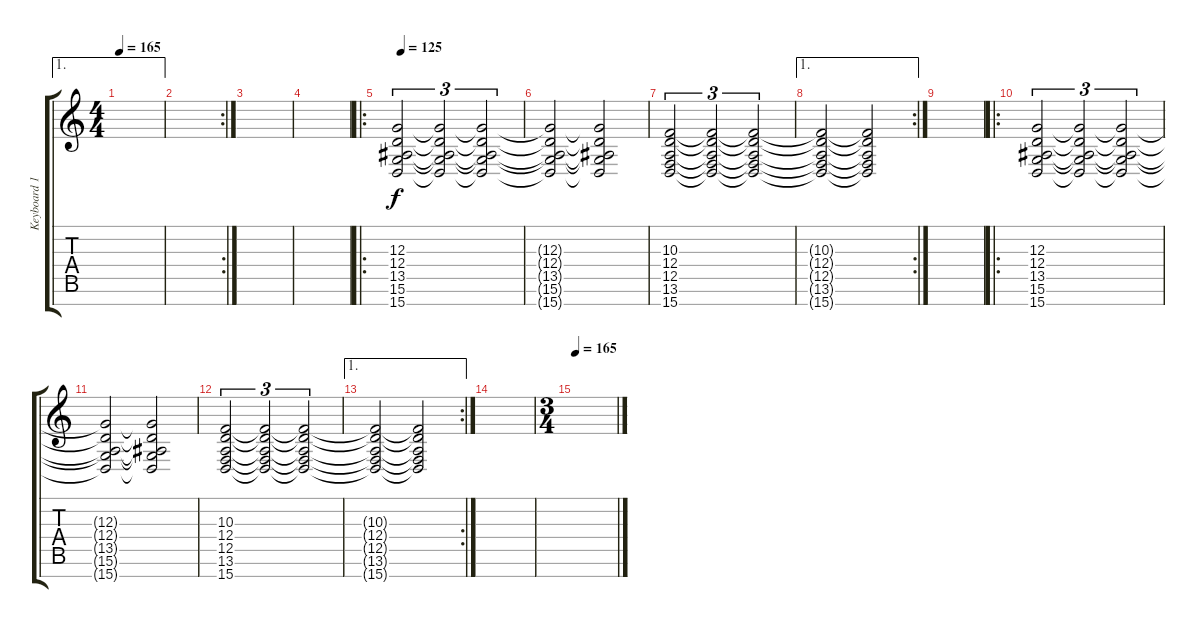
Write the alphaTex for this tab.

\track ("Keyboard 1" "Keyboard 1") {instrument pad4choir}
\staff {score tabs}
\tuning (E4 B3 G3 D3 A2 E2 B1) {hide}
\ae 1
\ts (4 4)
\tempo 165
\clef g2
\ks c
|
\rc 2
|
|
|
\ro
\tempo 125
(12.3 12.4 13.5 15.6 15.7).2{tu (3 2) volume 10} (12.3{t} 12.4{t} 13.5{t} 15.6{t} 15.7{t}).2{tu (3 2)} (12.3{t} 12.4{t} 13.5{t} 15.6{t} 15.7{t}).2{tu (3 2)} |
(12.3{t} 12.4{t} 13.5{t} 15.6{t} 15.7{t}).2 (12.3{t} 12.4{t} 13.5{t} 15.6{t} 15.7{t}).2 |
(10.3 12.4 12.5 13.6 15.7).2{tu (3 2)} (10.3{t} 12.4{t} 12.5{t} 13.6{t} 15.7{t}).2{tu (3 2)} (10.3{t} 12.4{t} 12.5{t} 13.6{t} 15.7{t}).2{tu (3 2)} |
\ae 1
\rc 2
(10.3{t} 12.4{t} 12.5{t} 13.6{t} 15.7{t}).2 (10.3{t} 12.4{t} 12.5{t} 13.6{t} 15.7{t}).2 |
|
\ro
(12.3 12.4 13.5 15.6 15.7).2{tu (3 2)} (12.3{t} 12.4{t} 13.5{t} 15.6{t} 15.7{t}).2{tu (3 2)} (12.3{t} 12.4{t} 13.5{t} 15.6{t} 15.7{t}).2{tu (3 2)} |
(12.3{t} 12.4{t} 13.5{t} 15.6{t} 15.7{t}).2 (12.3{t} 12.4{t} 13.5{t} 15.6{t} 15.7{t}).2 |
(10.3 12.4 12.5 13.6 15.7).2{tu (3 2)} (10.3{t} 12.4{t} 12.5{t} 13.6{t} 15.7{t}).2{tu (3 2)} (10.3{t} 12.4{t} 12.5{t} 13.6{t} 15.7{t}).2{tu (3 2)} |
\ae 1
\rc 2
(10.3{t} 12.4{t} 12.5{t} 13.6{t} 15.7{t}).2 (10.3{t} 12.4{t} 12.5{t} 13.6{t} 15.7{t}).2 |
|
\ts (3 4)
\tempo 165
